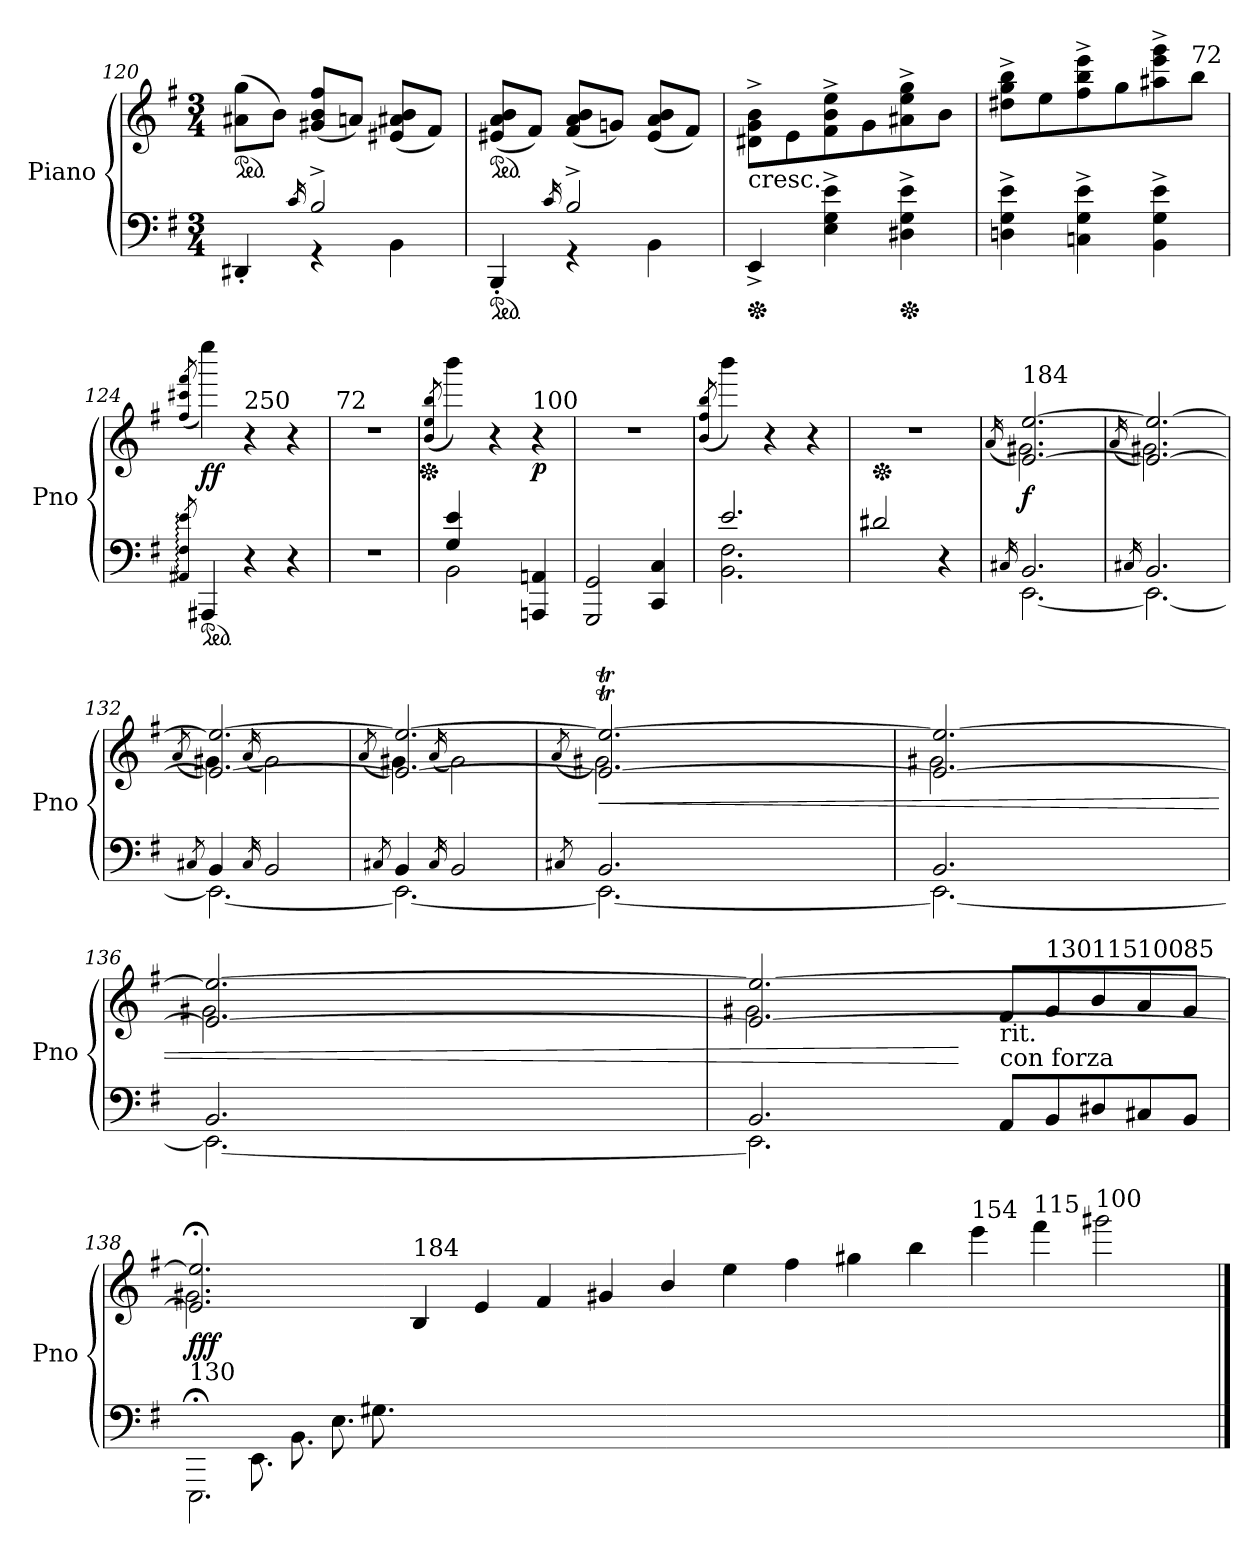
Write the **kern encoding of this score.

**kern	**kern	**dynam
*part1	*part1	*part1
*staff2	*staff1	*staff1/2
*I"Piano	*	*
*I'Pno	*	*
*clefF4	*clefG2	*
*k[f#]	*k[f#]	*
*G:	*G:	*
*M3/4	*M3/4	*
=120	=120	=120
*^	*	*
*	*	*ped	*
4DD#X'/	4ryy	(8a#X\ 8gg\L	.
.	.	8b\J)	.
16qc/	.	.	.
2B^/	4rGG	(8g#X/ 8b/ 8ff#/L	.
.	.	8an/J)	.
.	4BB\	(8e#X/ 8a#X/ 8b/L	.
.	.	8f#/J)	.
!!LO:LB:g=z
=121	=121	=121	=121
*ped	*	*	*
*	*	*ped	*
4BBB'/	4ryy	(8e#X/ 8a/ 8b/L	.
.	.	8f#/J)	.
16qc/	.	.	.
2B^/	4rGG	(8f#/ 8a/ 8b/L	.
.	.	8gn/J)	.
.	4BB\	(8e#/ 8a/ 8b/L	.
.	.	8f#/J)	.
*v	*v	*	*
=122	=122	=122
*Xped	*	*
!	!LO:TX:b:t=cresc.	!
4EE^/	8d#X\^ 8g\^ 8b\^L	.
.	8e\	.
4E\^ 4G\^ 4e\^	8f#\^ 8b\^ 8ee\^	.
.	8g\	.
*Xped	*	*
4D#X\^ 4G\^ 4e\^	8a#X\^ 8ee\^ 8gg\^	.
.	8b\J	.
=123	=123	=123
4Dn\^ 4G\^ 4e\^	8dd#X\^ 8gg\^ 8bb\^L	.
.	8ee\	.
4Cn\^ 4G\^ 4e\^	8ff#\^ 8bb\^ 8eee\^	.
.	8gg\	.
4BB\^ 4G\^ 4e\^	8aa#X\^ 8eee\^ 8ggg\^	.
!	!LO:TX:a:t=72	!
.	8bb\J	.
=124	=124	=124
8qAA#X/: 8qF#/: 8qe/:	(8qff#/ 8qccc#X/ 8qfff#/	.
*ped	*	*
!	!	!LO:DY:b
4AAA#X/	4eeee\)	ff
!	!LO:TX:a:t=250	!
4r	4r	.
4r	4r	.
=125	=125	=125
!	!LO:TX:a:t=72	!
2.r	2.r	.
=126	=126	=126
*	*Xped	*
.	(8qb/ 8qee/ 8qbb/	.
*^	*	*
4G/ 4e/	2BB:\	4bbb\)	.
4ryy	.	4r	.
!	!	!LO:TX:a:t=100	!
!	!	!	!LO:DY:b
4AAAn/ 4AAn/	4ryy	4r	p
*v	*v	*	*
=127	=127	=127
2GGG/ 2GG/	2.r	.
4CC/ 4C/	.	.
=128	=128	=128
.	(8qb/ 8qff#/ 8qbb/	.
*^	*	*
2.e:/	2.BB\ 2.F#\	4bbb\)	.
.	.	4r	.
.	.	4r	.
*v	*v	*	*
!!LO:PB:g=z
=129	=129	=129
*	*Xped	*
2d#X/	2.r	.
4r	.	.
!!LO:PB:g=z
=130	=130	=130
*	*^	*
16qC#X/	.	(16qa/	.
*^	*	*	*
!	!	!LO:TX:a:t=184	!	!
!	!	!	!	!LO:DY:b
2.BB/	[2.EE\	[2.e/ [2.ee/	2.g#X\)	f
=131	=131	=131	=131	=131
16qC#X/	.	.	(16qa/	.
2.BB/	2.EE\_	2.e/_ 2.ee/_	2.g#X\)	.
=132	=132	=132	=132	=132
8qC#X/	.	.	(8qa/	.
4BB/	2.EE\_	2.e/_ 2.ee/_	4g#X\)	.
16qC#/	.	.	(16qa/	.
2BB/	.	.	2g#\)	.
=133	=133	=133	=133	=133
8qC#X/	.	.	(8qa/	.
4BB/	2.EE\_	2.e/_ 2.ee/_	4g#X\)	.
16qC#/	.	.	(16qa/	.
2BB/	.	.	2g#\)	.
*v	*v	*	*	*
=134	=134	=134	=134
8qC#XTTTt/	.	(8qaTTTT/	.
*^	*	*	*
*	*^	*v	*v	*
*	*	*Xtuplet	*	*
*	*	*	*^	*
!	!	!	!	!	!LO:HP:b
*	*	*	*	*^	*
*	*	*	*	*	*Xtuplet	*
2.BBTTTt/	2.EE\_	24.C#yy	2.e/_T 2.ee/_T	2.g#X\)	24.ayy	<
.	.	24.BByy	.	.	24.g#yy	.
.	.	24.C#yy	.	.	24.ayy	.
.	.	24.BByy	.	.	24.g#yy	.
.	.	24.C#yy	.	.	24.ayy	.
.	.	24.BByy	.	.	24.g#yy	.
.	.	24.C#yy	.	.	24.ayy	.
.	.	24.BByy	.	.	24.g#yy	.
.	.	24.C#yy	.	.	24.ayy	.
.	.	24.BByy	.	.	24.g#yy	.
.	.	24.C#yy	.	.	24.ayy	.
.	.	24.BByy	.	.	24.g#yy	.
!!LO:LB:g=z	!!	!!
=135	=135	=135	=135	=135	=135	=135
2.BB/	2.EE\_	24.C#Xyy	2.e/_ 2.ee/_	2.g#X\	24.ayy	.
.	.	24.BByy	.	.	24.g#yy	.
.	.	24.C#yy	.	.	24.ayy	.
.	.	24.BByy	.	.	24.g#yy	.
.	.	24.C#yy	.	.	24.ayy	.
.	.	24.BByy	.	.	24.g#yy	.
.	.	24.C#yy	.	.	24.ayy	.
.	.	24.BByy	.	.	24.g#yy	.
.	.	24.C#yy	.	.	24.ayy	.
.	.	24.BByy	.	.	24.g#yy	.
.	.	24.C#yy	.	.	24.ayy	.
.	.	24.BByy	.	.	24.g#yy	.
=136	=136	=136	=136	=136	=136	=136
2.BB/	2.EE\_	24.C#Xyy	2.e/_ 2.ee/_	2.g#X\	24.ayy	.
.	.	24.BByy	.	.	24.g#yy	.
.	.	24.C#yy	.	.	24.ayy	.
.	.	24.BByy	.	.	24.g#yy	.
.	.	24.C#yy	.	.	24.ayy	.
.	.	24.BByy	.	.	24.g#yy	.
.	.	24.C#yy	.	.	24.ayy	.
.	.	24.BByy	.	.	24.g#yy	.
.	.	24.C#yy	.	.	24.ayy	.
.	.	24.BByy	.	.	24.g#yy	.
.	.	24.C#yy	.	.	24.ayy	.
.	.	24.BByy	.	.	24.g#yy	.
=137	=137	=137	=137	=137	=137	=137
2.BB/	2.EE\]	24.C#Xyy	2.e/_ 2.ee/_	2.g#X\	24.ayy	.
.	.	24.BByy	.	.	24.g#yy	.
.	.	24.C#yy	.	.	24.ayy	.
.	.	24.BByy	.	.	24.g#TTTyy	.
.	.	24.C#yy	.	.	24.ayy	.
.	.	24.BByy	.	.	24.g#yy	[
!	!	!	!	!	!LO:TX:b:t=rit.	!
!	!	!	!	!	!LO:TX:b:t=con forza	!
.	.	40%3AA/L	.	.	40%3f#/L	.
!	!	!	!	!	!LO:TX:a:t=130	!
.	.	40%3BB/	.	.	40%3g#/	.
!	!	!	!	!	!LO:TX:a:t=115	!
.	.	40%3D#X/	.	.	40%3b/	.
!	!	!	!	!	!LO:TX:a:t=100	!
.	.	40%3C#X/	.	.	40%3a/	.
!	!	!	!	!	!LO:TX:a:t=85	!
.	.	40%3BB/J	.	.	40%3g#/J	.
=138	=138	=138	=138	=138	=138	=138
!	!	!	!LO:TX:b:t=130	!	!	!
!	!	!	!	!	!	!LO:DY:b
*	*v	*v	*	*	*	*
*	*	*	*v	*v	*
2.EEE;<\	4ryy	2.e/];< 2.ee/];<	2.g#X\	fff
.	12.EE\	.	.	.
.	12.BB\	.	.	.
.	12.E\	.	.	.
.	12.G#X\	.	.	.
!	!	!LO:TX:a:t=184	!	!
2.ryy	1ryy	4B/	1ryy	.
.	.	4e/	.	.
.	.	4f#/	.	.
2ryy	.	4g#X/	.	.
.	1ryy	4b/	1ryy	.
2ryy	.	4ee\	.	.
.	.	4ff#\	.	.
2ryy	.	4gg#X\	.	.
.	1ryy	4bb\	1ryy	.
!	!	!LO:TX:a:t=154	!	!
2.ryy	.	4eee\	.	.
!	!	!LO:TX:a:t=115	!	!
.	.	4fff#\	.	.
!	!	!LO:TX:a:t=100	!	!
.	.	2ggg#X\	.	.
4ryy	4ryy	.	4ryy	.
*v	*v	*	*	*
*	*v	*v	*
==	==	==
*-	*-	*-
